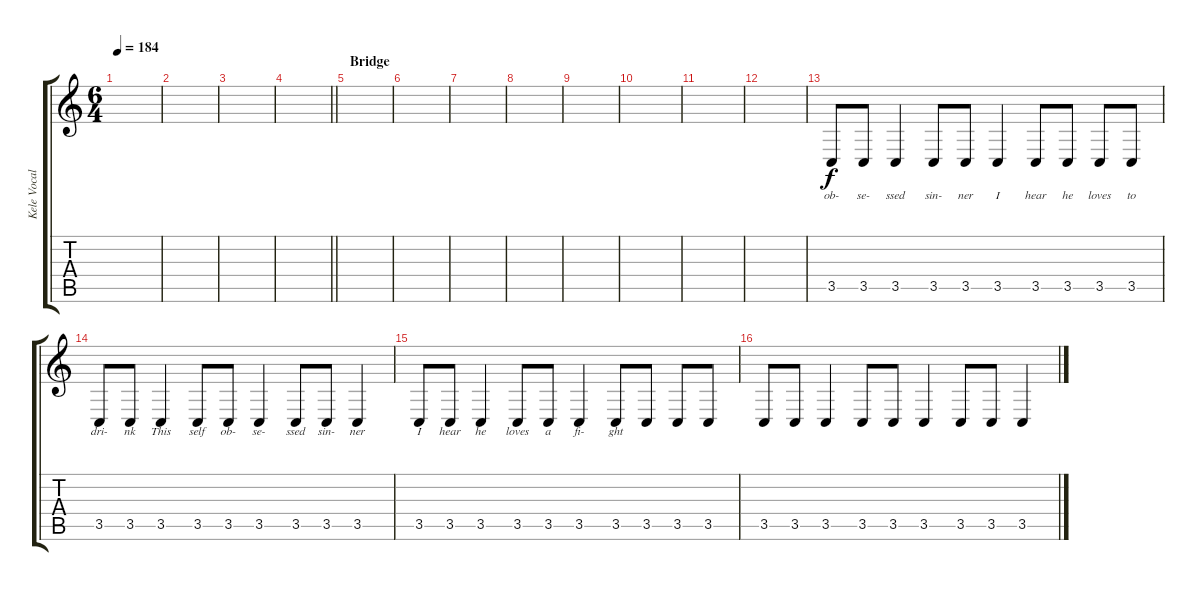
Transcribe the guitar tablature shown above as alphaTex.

\track ("Kele Vocals" "Kele Vocal") {instrument choiraahs}
\staff {score tabs}
\tuning (E4 B3 G3 D3 A2 E2) {hide}
\ts (6 4)
\tempo 184
\clef g2
\ks c
|
|
|
\barLineRight lightlight
|
\section ("" "Bridge")
|
|
|
|
|
|
|
|
3.5.8{lyrics (0 "ob-") lyrics (1 "") lyrics (2 "") lyrics (3 "") lyrics (4 "") instrument clarinet} 3.5.8{lyrics (0 "se-") lyrics (1 "") lyrics (2 "") lyrics (3 "") lyrics (4 "")} 3.5.4{lyrics (0 "ssed") lyrics (1 "") lyrics (2 "") lyrics (3 "") lyrics (4 "")} 3.5.8{lyrics (0 "sin-") lyrics (1 "") lyrics (2 "") lyrics (3 "") lyrics (4 "")} 3.5.8{lyrics (0 "ner") lyrics (1 "") lyrics (2 "") lyrics (3 "") lyrics (4 "")} 3.5.4{lyrics (0 "I") lyrics (1 "") lyrics (2 "") lyrics (3 "") lyrics (4 "")} 3.5.8{lyrics (0 "hear") lyrics (1 "") lyrics (2 "") lyrics (3 "") lyrics (4 "")} 3.5.8{lyrics (0 "he") lyrics (1 "") lyrics (2 "") lyrics (3 "") lyrics (4 "")} 3.5.8{lyrics (0 "loves") lyrics (1 "") lyrics (2 "") lyrics (3 "") lyrics (4 "")} 3.5.8{lyrics (0 "to") lyrics (1 "") lyrics (2 "") lyrics (3 "") lyrics (4 "")} |
3.5.8{lyrics (0 "dri-") lyrics (1 "") lyrics (2 "") lyrics (3 "") lyrics (4 "")} 3.5.8{lyrics (0 "nk") lyrics (1 "") lyrics (2 "") lyrics (3 "") lyrics (4 "")} 3.5.4{lyrics (0 "This") lyrics (1 "") lyrics (2 "") lyrics (3 "") lyrics (4 "")} 3.5.8{lyrics (0 "self") lyrics (1 "") lyrics (2 "") lyrics (3 "") lyrics (4 "")} 3.5.8{lyrics (0 "ob-") lyrics (1 "") lyrics (2 "") lyrics (3 "") lyrics (4 "")} 3.5.4{lyrics (0 "se-") lyrics (1 "") lyrics (2 "") lyrics (3 "") lyrics (4 "")} 3.5.8{lyrics (0 "ssed") lyrics (1 "") lyrics (2 "") lyrics (3 "") lyrics (4 "")} 3.5.8{lyrics (0 "sin-") lyrics (1 "") lyrics (2 "") lyrics (3 "") lyrics (4 "")} 3.5.4{lyrics (0 "ner") lyrics (1 "") lyrics (2 "") lyrics (3 "") lyrics (4 "")} |
3.5.8{lyrics (0 "I") lyrics (1 "") lyrics (2 "") lyrics (3 "") lyrics (4 "")} 3.5.8{lyrics (0 "hear") lyrics (1 "") lyrics (2 "") lyrics (3 "") lyrics (4 "")} 3.5.4{lyrics (0 "he") lyrics (1 "") lyrics (2 "") lyrics (3 "") lyrics (4 "")} 3.5.8{lyrics (0 "loves") lyrics (1 "") lyrics (2 "") lyrics (3 "") lyrics (4 "")} 3.5.8{lyrics (0 "a") lyrics (1 "") lyrics (2 "") lyrics (3 "") lyrics (4 "")} 3.5.4{lyrics (0 "fi-") lyrics (1 "") lyrics (2 "") lyrics (3 "") lyrics (4 "")} 3.5.8{lyrics (0 "ght") lyrics (1 "") lyrics (2 "") lyrics (3 "") lyrics (4 "")} 3.5.8 3.5.8 3.5.8 |
3.5.8 3.5.8 3.5.4 3.5.8 3.5.8 3.5.4 3.5.8 3.5.8 3.5.4
